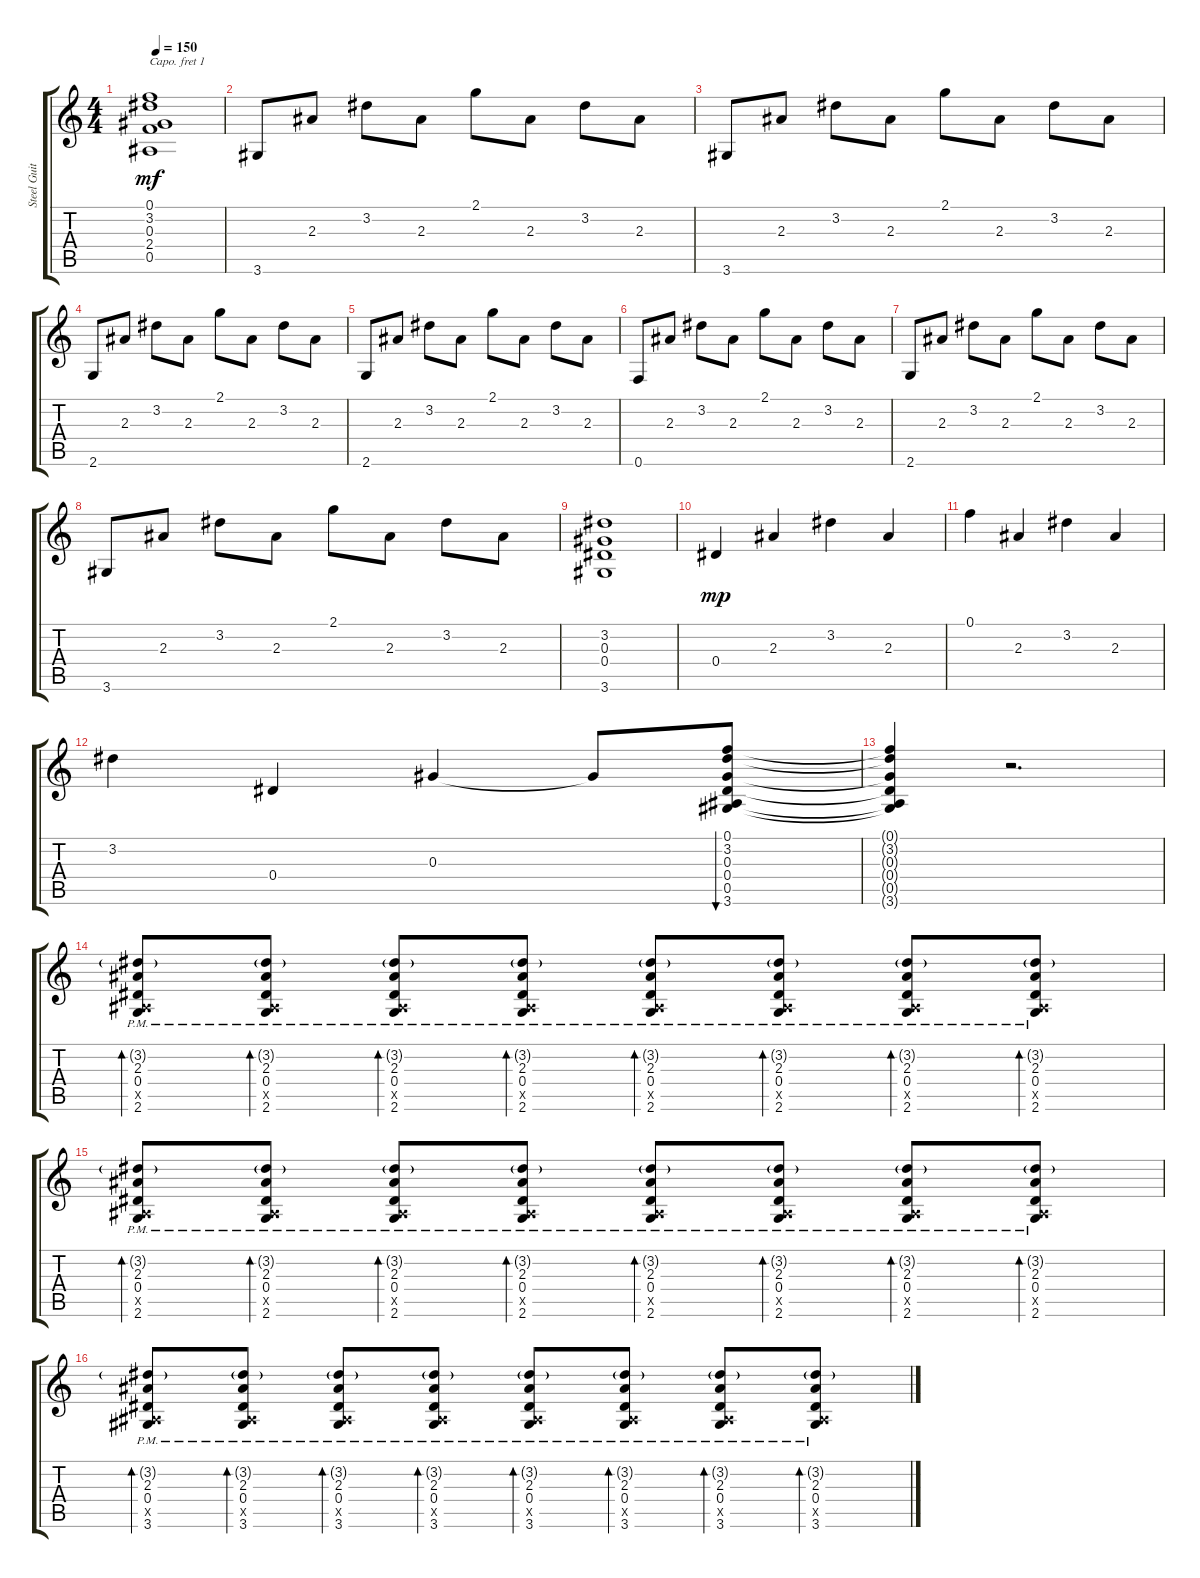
\track ("Steel Guitar" "Steel Guit") {instrument acousticguitarsteel}
\staff {score tabs}
\capo 1
\tuning (E4 B3 G3 D3 A2 E2) {hide}
\ts (4 4)
\tempo 150
\clef g2
\ks c
(0.1 3.2 0.3 2.4 0.5).1{dy mf} |
3.6.8 2.3.8 3.2.8 2.3.8 2.1.8 2.3.8 3.2.8 2.3.8 |
3.6.8 2.3.8 3.2.8 2.3.8 2.1.8 2.3.8 3.2.8 2.3.8 |
2.6.8 2.3.8 3.2.8 2.3.8 2.1.8 2.3.8 3.2.8 2.3.8 |
2.6.8 2.3.8 3.2.8 2.3.8 2.1.8 2.3.8 3.2.8 2.3.8 |
0.6.8 2.3.8 3.2.8 2.3.8 2.1.8 2.3.8 3.2.8 2.3.8 |
2.6.8 2.3.8 3.2.8 2.3.8 2.1.8 2.3.8 3.2.8 2.3.8 |
3.6.8 2.3.8 3.2.8 2.3.8 2.1.8 2.3.8 3.2.8 2.3.8 |
(3.2 0.3 0.4 3.6).1 |
0.4.4{dy mp} 2.3.4 3.2.4 2.3.4 |
0.1.4 2.3.4 3.2.4 2.3.4 |
3.2.4 0.4.4 0.3.4 0.3{t}.8 (0.1 3.2 0.3 0.4 0.5 3.6).8{bu 120} |
(0.1{t} 3.2{t} 0.3{t} 0.4{t} 0.5{t} 3.6{t}).4 r.2{d} |
(3.2{g pm} 2.3{pm} 0.4{pm} 0.5{pm x} 2.6{pm}).8{bd 30} (3.2{g pm} 2.3{pm} 0.4{pm} 0.5{pm x} 2.6{pm}).8{bd 30} (3.2{g pm} 2.3{pm} 0.4{pm} 0.5{pm x} 2.6{pm}).8{bd 30} (3.2{g pm} 2.3{pm} 0.4{pm} 0.5{pm x} 2.6{pm}).8{bd 30} (3.2{g pm} 2.3{pm} 0.4{pm} 0.5{pm x} 2.6{pm}).8{bd 30} (3.2{g pm} 2.3{pm} 0.4{pm} 0.5{pm x} 2.6{pm}).8{bd 30} (3.2{g pm} 2.3{pm} 0.4{pm} 0.5{pm x} 2.6{pm}).8{bd 30} (3.2{g pm} 2.3{pm} 0.4{pm} 0.5{pm x} 2.6{pm}).8{bd 30} |
(3.2{g pm} 2.3{pm} 0.4{pm} 0.5{pm x} 2.6{pm}).8{bd 30} (3.2{g pm} 2.3{pm} 0.4{pm} 0.5{pm x} 2.6{pm}).8{bd 30} (3.2{g pm} 2.3{pm} 0.4{pm} 0.5{pm x} 2.6{pm}).8{bd 30} (3.2{g pm} 2.3{pm} 0.4{pm} 0.5{pm x} 2.6{pm}).8{bd 30} (3.2{g pm} 2.3{pm} 0.4{pm} 0.5{pm x} 2.6{pm}).8{bd 30} (3.2{g pm} 2.3{pm} 0.4{pm} 0.5{pm x} 2.6{pm}).8{bd 30} (3.2{g pm} 2.3{pm} 0.4{pm} 0.5{pm x} 2.6{pm}).8{bd 30} (3.2{g pm} 2.3{pm} 0.4{pm} 0.5{pm x} 2.6{pm}).8{bd 30} |
(3.2{g pm} 2.3{pm} 0.4{pm} 0.5{pm x} 3.6{pm}).8{bd 30} (3.2{g pm} 2.3{pm} 0.4{pm} 0.5{pm x} 3.6{pm}).8{bd 30} (3.2{g pm} 2.3{pm} 0.4{pm} 0.5{pm x} 3.6{pm}).8{bd 30} (3.2{g pm} 2.3{pm} 0.4{pm} 0.5{pm x} 3.6{pm}).8{bd 30} (3.2{g pm} 2.3{pm} 0.4{pm} 0.5{pm x} 3.6{pm}).8{bd 30} (3.2{g pm} 2.3{pm} 0.4{pm} 0.5{pm x} 3.6{pm}).8{bd 30} (3.2{g pm} 2.3{pm} 0.4{pm} 0.5{pm x} 3.6{pm}).8{bd 30} (3.2{g pm} 2.3{pm} 0.4{pm} 0.5{pm x} 3.6{pm}).8{bd 30}
